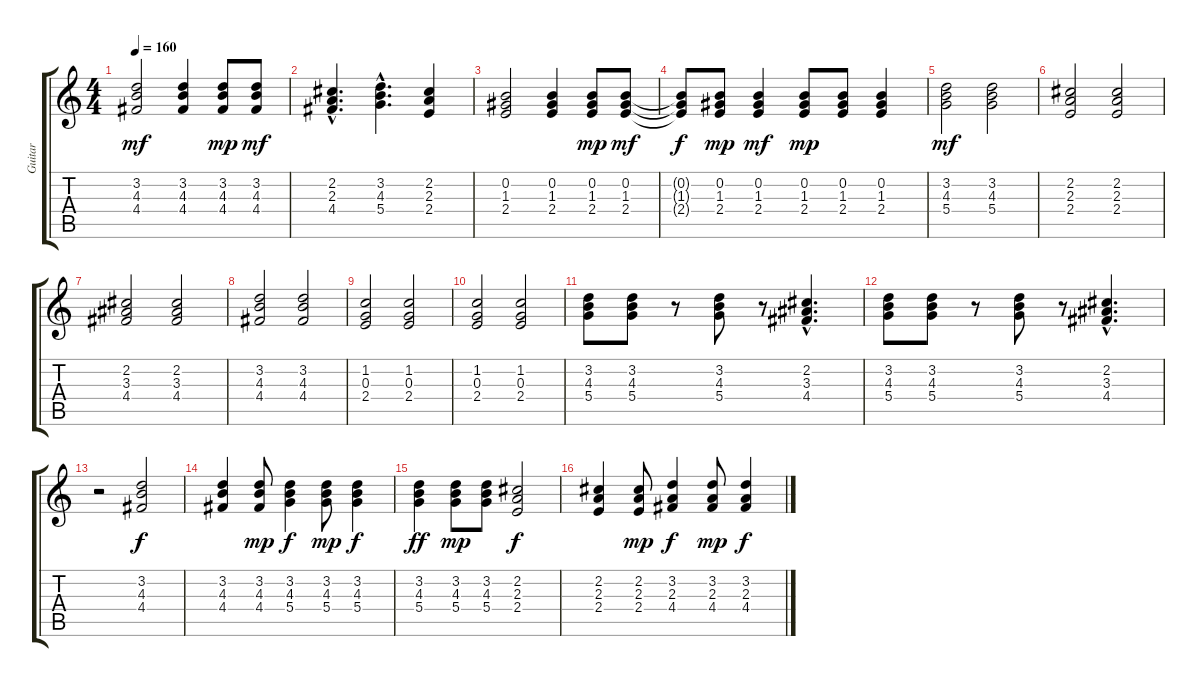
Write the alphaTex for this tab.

\track ("Guitar" "Guitar") {instrument acousticguitarsteel}
\staff {score tabs}
\tuning (E4 B3 G3 D3 A2 E2) {hide}
\ts (4 4)
\tempo 160
\clef g2
\ks c
(3.2 4.3 4.4).2{dy mf} (3.2 4.3 4.4).4 (3.2 4.3 4.4).8{dy mp} (3.2 4.3 4.4).8{dy mf} |
(2.2{hac} 2.3{hac} 4.4{hac}).4{d} (3.2{hac} 4.3{hac} 5.4{hac}).4{d} (2.2 2.3 2.4).4 |
(0.2 1.3 2.4).2 (0.2 1.3 2.4).4 (0.2 1.3 2.4).8{dy mp} (0.2 1.3 2.4).8{dy mf} |
(0.2{t} 1.3{t} 2.4{t}).8{dy f} (0.2 1.3 2.4).8{dy mp} (0.2 1.3 2.4).4{dy mf} (0.2 1.3 2.4).8{dy mp} (0.2 1.3 2.4).8 (0.2 1.3 2.4).4 |
(3.2 4.3 5.4).2{dy mf} (3.2 4.3 5.4).2 |
(2.2 2.3 2.4).2 (2.2 2.3 2.4).2 |
(2.2 3.3 4.4).2 (2.2 3.3 4.4).2 |
(3.2 4.3 4.4).2 (3.2 4.3 4.4).2 |
(1.2 0.3 2.4).2 (1.2 0.3 2.4).2 |
(1.2 0.3 2.4).2 (1.2 0.3 2.4).2 |
(3.2 4.3 5.4).8 (3.2 4.3 5.4).8 r.8 (3.2 4.3 5.4).8 r.8 (2.2{hac} 3.3{hac} 4.4{hac}).4{d} |
(3.2 4.3 5.4).8 (3.2 4.3 5.4).8 r.8 (3.2 4.3 5.4).8 r.8 (2.2{hac} 3.3{hac} 4.4{hac}).4{d} |
r.2 (3.2 4.3 4.4).2{dy f} |
(3.2 4.3 4.4).4 (3.2 4.3 4.4).8{dy mp} (3.2 4.3 5.4).4{dy f} (3.2 4.3 5.4).8{dy mp} (3.2 4.3 5.4).4{dy f} |
(3.2 4.3 5.4).4{dy ff} (3.2 4.3 5.4).8{dy mp} (3.2 4.3 5.4).8 (2.2 2.3 2.4).2{dy f} |
(2.2 2.3 2.4).4 (2.2 2.3 2.4).8{dy mp} (3.2 2.3 4.4).4{dy f} (3.2 2.3 4.4).8{dy mp} (3.2 2.3 4.4).4{dy f}
